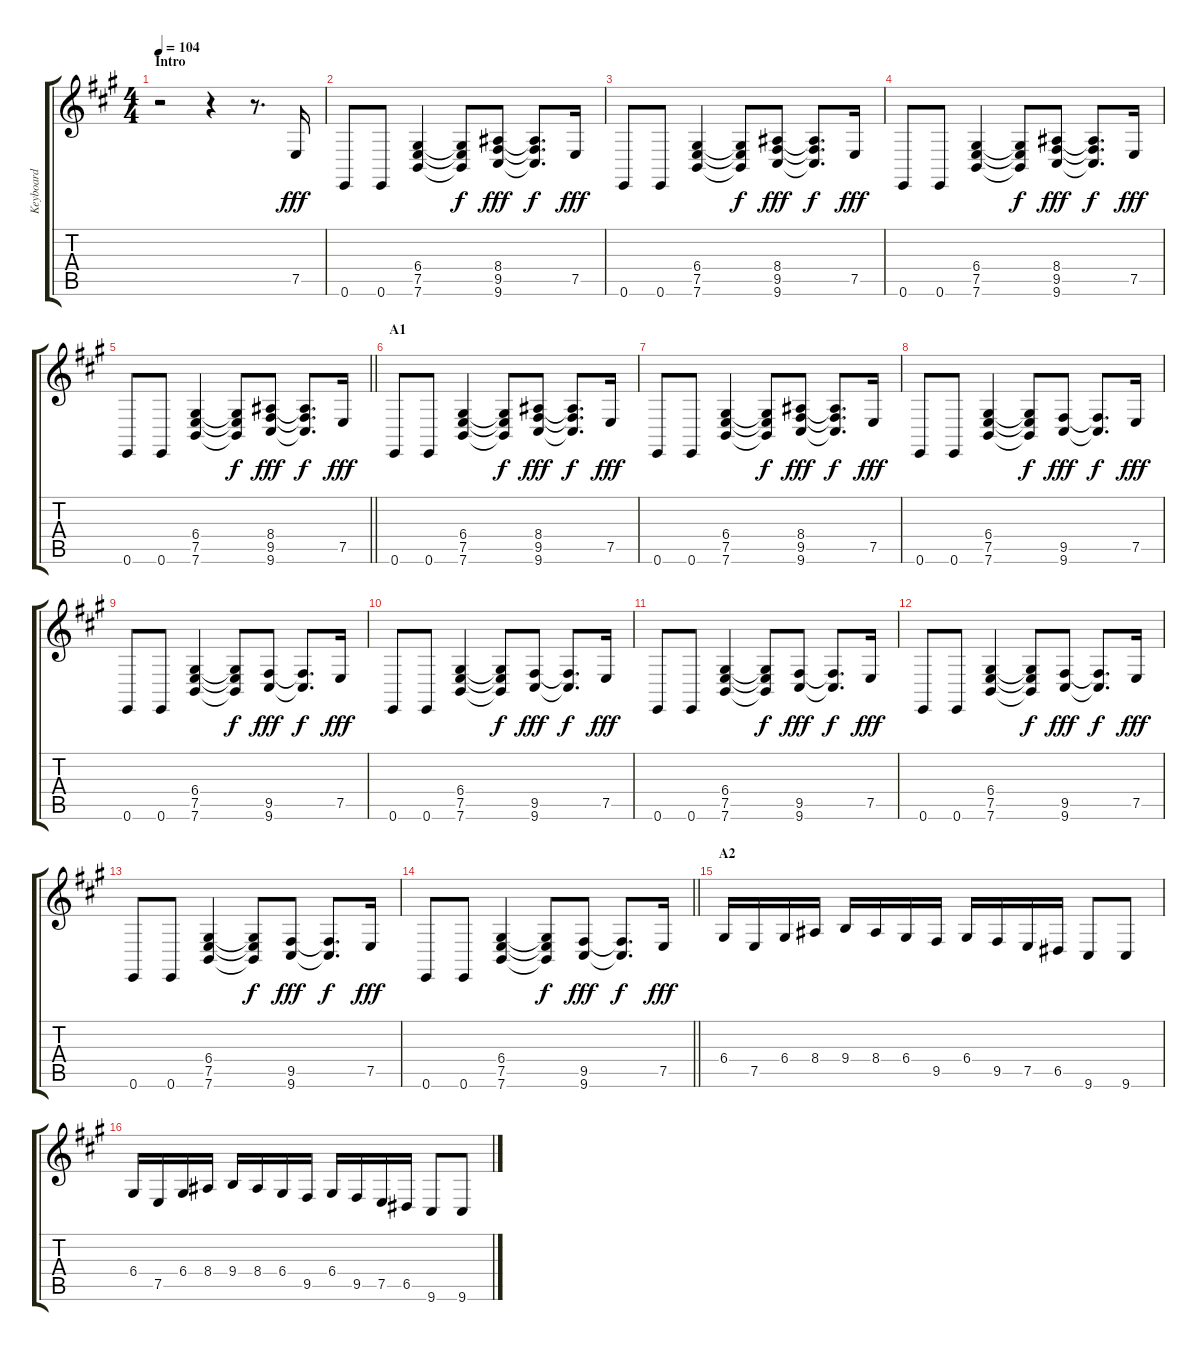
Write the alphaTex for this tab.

\track ("Keyboard" "Keyboard") {instrument clavinet}
\staff {score tabs}
\tuning (E4 B3 G3 D3 A2 E2) {hide}
\ts (4 4)
\section ("" "Intro")
\tempo 104
\clef g2
\ks a
r.2{dy fff instrument clavinet} r.4 r.8{d} 7.5.16 |
0.6.8 0.6.8 (6.4 7.5 7.6).4 (6.4{t} 7.5{t} 7.6{t}).8{dy f} (8.4 9.5 9.6).8{dy fff} (8.4{t} 9.5{t} 9.6{t}).8{d dy f} 7.5.16{dy fff} |
0.6.8 0.6.8 (6.4 7.5 7.6).4 (6.4{t} 7.5{t} 7.6{t}).8{dy f} (8.4 9.5 9.6).8{dy fff} (8.4{t} 9.5{t} 9.6{t}).8{d dy f} 7.5.16{dy fff} |
0.6.8 0.6.8 (6.4 7.5 7.6).4 (6.4{t} 7.5{t} 7.6{t}).8{dy f} (8.4 9.5 9.6).8{dy fff} (8.4{t} 9.5{t} 9.6{t}).8{d dy f} 7.5.16{dy fff} |
\barLineRight lightlight
0.6.8 0.6.8 (6.4 7.5 7.6).4 (6.4{t} 7.5{t} 7.6{t}).8{dy f} (8.4 9.5 9.6).8{dy fff} (8.4{t} 9.5{t} 9.6{t}).8{d dy f} 7.5.16{dy fff} |
\section ("" "A1")
0.6.8 0.6.8 (6.4 7.5 7.6).4 (6.4{t} 7.5{t} 7.6{t}).8{dy f} (8.4 9.5 9.6).8{dy fff} (8.4{t} 9.5{t} 9.6{t}).8{d dy f} 7.5.16{dy fff} |
0.6.8 0.6.8 (6.4 7.5 7.6).4 (6.4{t} 7.5{t} 7.6{t}).8{dy f} (8.4 9.5 9.6).8{dy fff} (8.4{t} 9.5{t} 9.6{t}).8{d dy f} 7.5.16{dy fff} |
0.6.8 0.6.8 (6.4 7.5 7.6).4 (6.4{t} 7.5{t} 7.6{t}).8{dy f} (9.5 9.6).8{dy fff} (9.5{t} 9.6{t}).8{d dy f} 7.5.16{dy fff} |
0.6.8 0.6.8 (6.4 7.5 7.6).4 (6.4{t} 7.5{t} 7.6{t}).8{dy f} (9.5 9.6).8{dy fff} (9.5{t} 9.6{t}).8{d dy f} 7.5.16{dy fff} |
0.6.8 0.6.8 (6.4 7.5 7.6).4 (6.4{t} 7.5{t} 7.6{t}).8{dy f} (9.5 9.6).8{dy fff} (9.5{t} 9.6{t}).8{d dy f} 7.5.16{dy fff} |
0.6.8 0.6.8 (6.4 7.5 7.6).4 (6.4{t} 7.5{t} 7.6{t}).8{dy f} (9.5 9.6).8{dy fff} (9.5{t} 9.6{t}).8{d dy f} 7.5.16{dy fff} |
0.6.8 0.6.8 (6.4 7.5 7.6).4 (6.4{t} 7.5{t} 7.6{t}).8{dy f} (9.5 9.6).8{dy fff} (9.5{t} 9.6{t}).8{d dy f} 7.5.16{dy fff} |
0.6.8 0.6.8 (6.4 7.5 7.6).4 (6.4{t} 7.5{t} 7.6{t}).8{dy f} (9.5 9.6).8{dy fff} (9.5{t} 9.6{t}).8{d dy f} 7.5.16{dy fff} |
\barLineRight lightlight
0.6.8 0.6.8 (6.4 7.5 7.6).4 (6.4{t} 7.5{t} 7.6{t}).8{dy f} (9.5 9.6).8{dy fff} (9.5{t} 9.6{t}).8{d dy f} 7.5.16{dy fff} |
\section ("" "A2")
6.4.16 7.5.16 6.4.16 8.4.16 9.4.16 8.4.16 6.4.16 9.5.16 6.4.16 9.5.16 7.5.16 6.5.16 9.6.8 9.6.8 |
6.4.16 7.5.16 6.4.16 8.4.16 9.4.16 8.4.16 6.4.16 9.5.16 6.4.16 9.5.16 7.5.16 6.5.16 9.6.8 9.6.8
